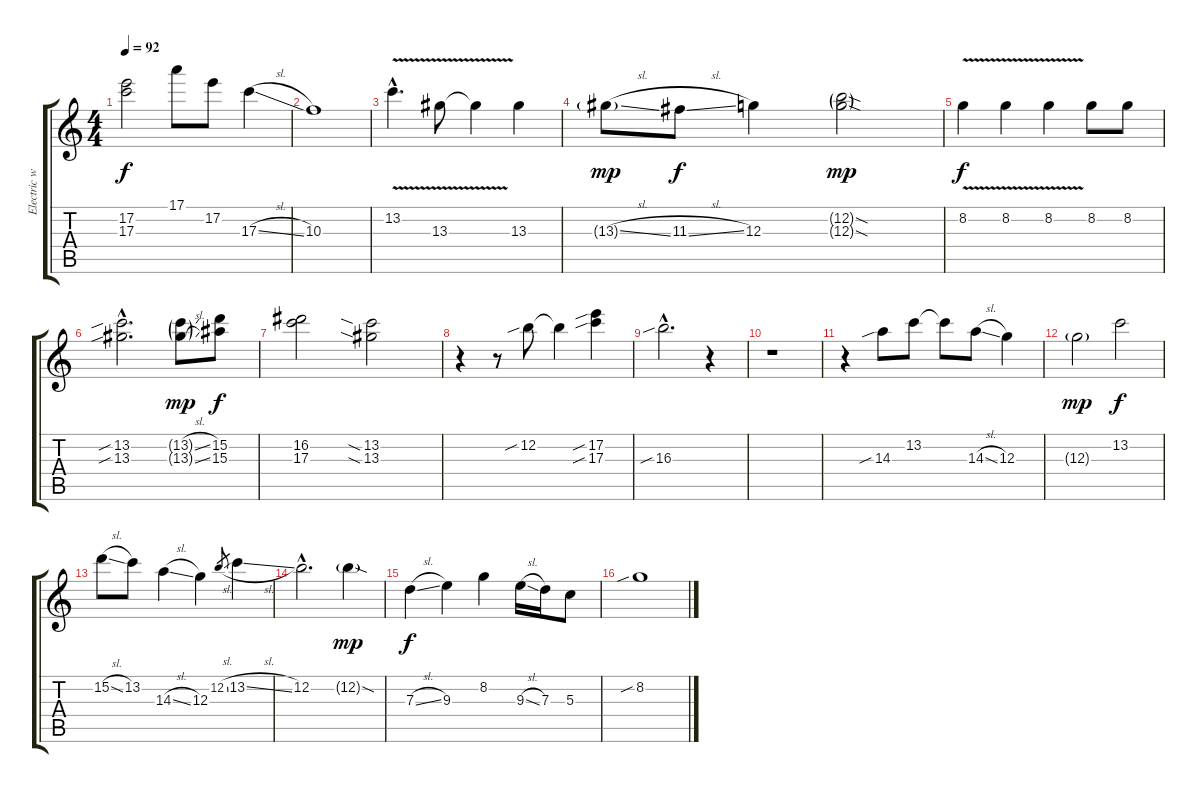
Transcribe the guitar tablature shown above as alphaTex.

\track ("Electric w/slide" "Electric w") {instrument electricguitarjazz}
\staff {score tabs}
\tuning (E4 B3 G3 D3 A2 E2) {hide}
\ts (4 4)
\tempo 92
\clef g2
\ks c
(17.2 17.3).2{dy f} 17.1.8 17.2.8 17.3{sl}.4 |
10.3.1 |
13.2{v hac}.4{d} 13.3{v}.8 13.3{t}.4 13.3.4 |
13.3{sl g}.8{dy mp} 11.3{sl}.8{dy f} 12.3.4 (12.2{sod g} 12.3{sod g}).2{dy mp} |
8.2{v}.4{dy f} 8.2{v}.4 8.2{v}.4 8.2.8 8.2.8 |
(13.2{sib hac} 13.3{sib hac}).2{d} (13.2{sl g} 13.3{sl g}).8{dy mp} (15.2 15.3).8{dy f} |
(16.2 17.3).2 (13.2{sia} 13.3{sia}).2 |
r.4 r.8 12.2{sib}.8 12.2{t}.4 (17.2{sib} 17.3{sib}).4 |
16.3{sib hac}.2{d} r.4 |
r.1 |
r.4 14.3{sib}.8 13.2.8 13.2{t}.8 14.3{sl}.8 12.3.4 |
12.3{g}.2{dy mp} 13.2.2{dy f} |
15.2{sl}.8 13.2.8 14.3{sl}.4 12.3.4 12.2{sl}.8{gr} 13.2{sl}.4 |
12.2{hac}.2{d} 12.2{sod g}.4{dy mp} |
7.3{sl}.4{dy f} 9.3.4 8.2.4 9.3{sl}.16 7.3.16 5.3.8 |
8.2{sib}.1
